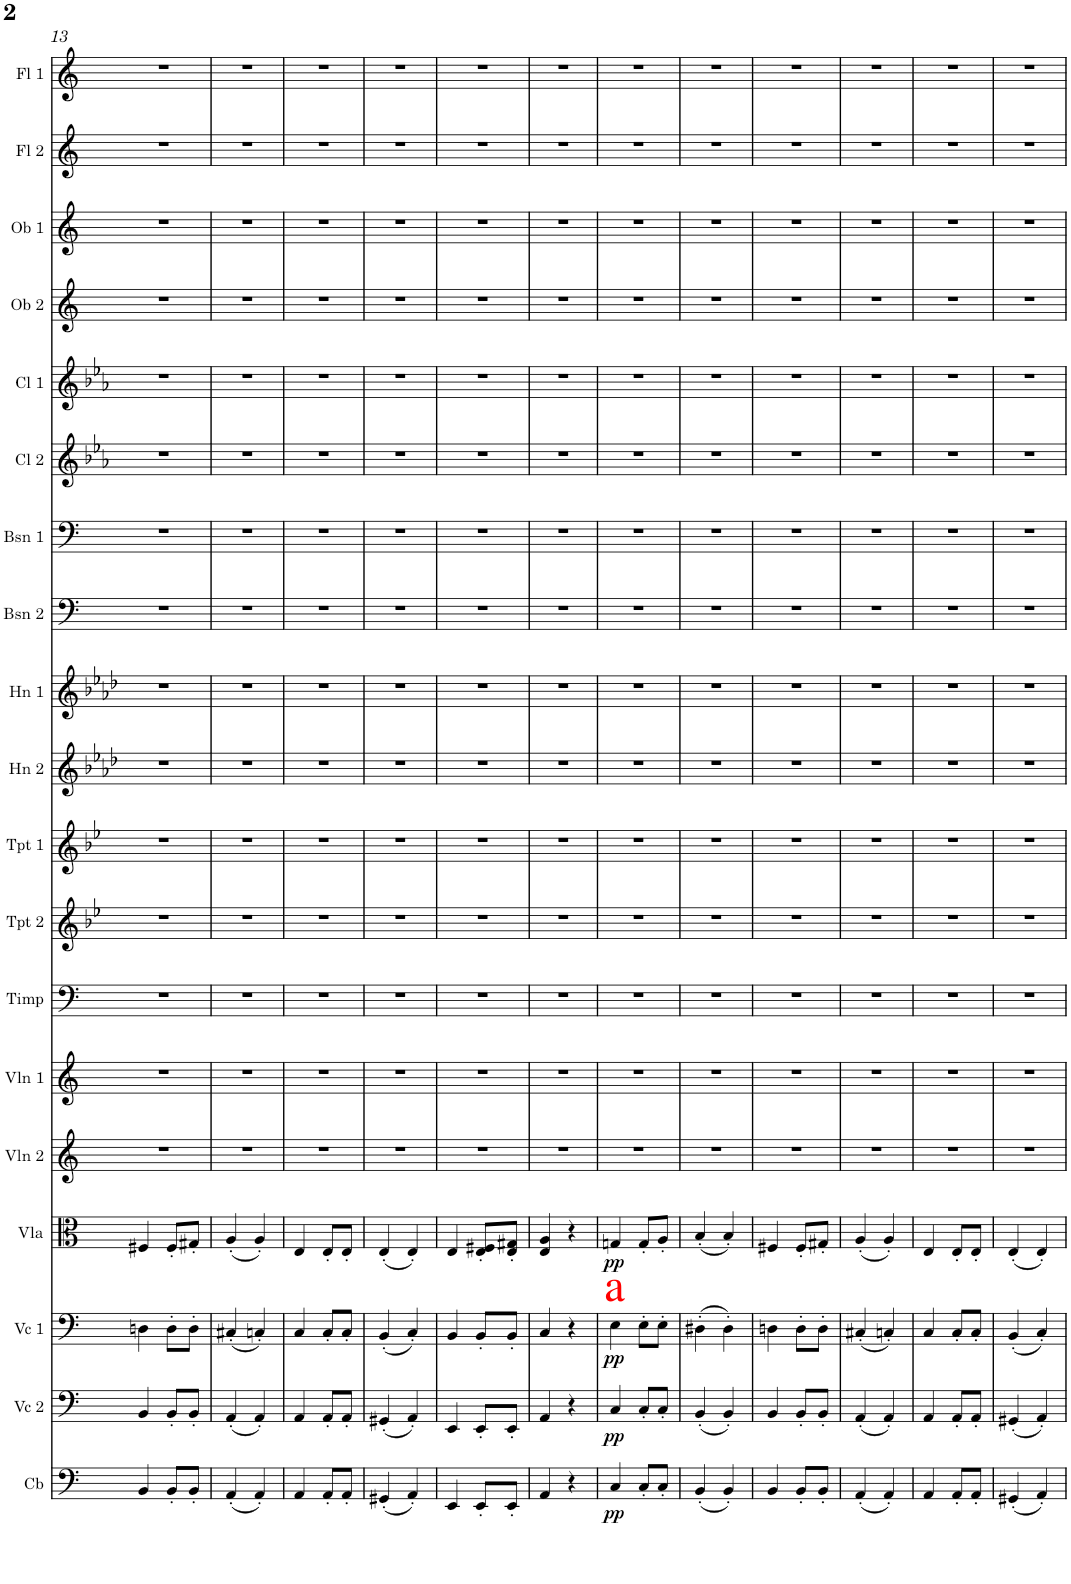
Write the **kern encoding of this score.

**kern	**dynam	**kern	**dynam	**kern	**dynam	**kern	**text	**dynam	**kern	**kern	**kern	**kern	**kern	**kern	**kern	**kern	**kern	**kern	**kern	**kern	**kern	**kern	**kern
*part19	*part19	*part18	*part18	*part17	*part17	*part16	*part16	*part16	*part15	*part14	*part13	*part12	*part11	*part10	*part9	*part8	*part7	*part6	*part5	*part4	*part3	*part2	*part1
*staff19	*staff19	*staff18	*staff18	*staff17	*staff17	*staff16	*staff16	*staff16	*staff15	*staff14	*staff13	*staff12	*staff11	*staff10	*staff9	*staff8	*staff7	*staff6	*staff5	*staff4	*staff3	*staff2	*staff1
*I"Contrabass	*	*I"Violoncello 2	*	*I"Violoncello 1	*	*I"Viola	*	*	*I"Violin 2	*I"Violin 1	*I"Timpani	*I"D Trumpet 2	*I"D Trumpet 1	*I"E Horn 2	*I"E Horn 1	*I"Bassoon 2	*I"Bassoon 1	*I"A Clarinet 2	*I"A Clarinet 1	*I"Oboe 2	*I"Oboe 1	*I"Flute 2	*I"Flute 1
*I'Cb	*	*I'Vc 2	*	*I'Vc 1	*	*I'Vla	*	*	*I'Vln 2	*I'Vln 1	*I'Timp	*I'Tpt 2	*I'Tpt 1	*I'Hn 2	*I'Hn 1	*I'Bsn 2	*I'Bsn 1	*I'Cl 2	*I'Cl 1	*I'Ob 2	*I'Ob 1	*I'Fl 2	*I'Fl 1
!!LO:PB:g=z
*clefF4	*	*clefF4	*	*clefF4	*	*clefC3	*	*	*clefG2	*clefG2	*clefF4	*clefG2	*clefG2	*clefG2	*clefG2	*clefF4	*clefF4	*clefG2	*clefG2	*clefG2	*clefG2	*clefG2	*clefG2
*Trd7c12	*	*	*	*	*	*	*	*	*	*	*	*Trd1c2	*Trd1c2	*Trd4c7	*Trd4c7	*	*	*Trd1c2	*Trd1c2	*	*	*	*
*k[]	*	*k[]	*	*k[]	*	*k[]	*	*	*k[]	*k[]	*k[]	*k[b-e-]	*k[b-e-]	*k[b-e-a-d-]	*k[b-e-a-d-]	*k[]	*k[]	*k[b-e-a-]	*k[b-e-a-]	*k[]	*k[]	*k[]	*k[]
*M2/4	*	*M2/4	*	*M2/4	*	*M2/4	*	*	*M2/4	*M2/4	*M2/4	*M2/4	*M2/4	*M2/4	*M2/4	*M2/4	*M2/4	*M2/4	*M2/4	*M2/4	*M2/4	*M2/4	*M2/4
=13	=13	=13	=13	=13	=13	=13	=13	=13	=13	=13	=13	=13	=13	=13	=13	=13	=13	=13	=13	=13	=13	=13	=13
4BB/	.	4BB/	.	4Dn\	.	4F#X/	.	.	2r	2r	2r	2r	2r	2r	2r	2r	2r	2r	2r	2r	2r	2r	2r
8BB'/L	.	8BB'/L	.	8D'\L	.	8F#'/L	.	.	.	.	.	.	.	.	.	.	.	.	.	.	.	.	.
8BB'/J	.	8BB'/J	.	8D'\J	.	8G#X'/J	.	.	.	.	.	.	.	.	.	.	.	.	.	.	.	.	.
=14	=14	=14	=14	=14	=14	=14	=14	=14	=14	=14	=14	=14	=14	=14	=14	=14	=14	=14	=14	=14	=14	=14	=14
(4AA'/	.	(4AA'/	.	(4C#X'/	.	(4A'/	.	.	2r	2r	2r	2r	2r	2r	2r	2r	2r	2r	2r	2r	2r	2r	2r
4AA'/)	.	4AA'/)	.	4Cn'/)	.	4A'/)	.	.	.	.	.	.	.	.	.	.	.	.	.	.	.	.	.
=15	=15	=15	=15	=15	=15	=15	=15	=15	=15	=15	=15	=15	=15	=15	=15	=15	=15	=15	=15	=15	=15	=15	=15
4AA/	.	4AA/	.	4C/	.	4E/	.	.	2r	2r	2r	2r	2r	2r	2r	2r	2r	2r	2r	2r	2r	2r	2r
8AA'/L	.	8AA'/L	.	8C'/L	.	8E'/L	.	.	.	.	.	.	.	.	.	.	.	.	.	.	.	.	.
8AA'/J	.	8AA'/J	.	8C'/J	.	8E'/J	.	.	.	.	.	.	.	.	.	.	.	.	.	.	.	.	.
=16	=16	=16	=16	=16	=16	=16	=16	=16	=16	=16	=16	=16	=16	=16	=16	=16	=16	=16	=16	=16	=16	=16	=16
(4GG#X'/	.	(4GG#X'/	.	(4BB'/	.	(4E'/	.	.	2r	2r	2r	2r	2r	2r	2r	2r	2r	2r	2r	2r	2r	2r	2r
4AA'/)	.	4AA'/)	.	4C'/)	.	4E'/)	.	.	.	.	.	.	.	.	.	.	.	.	.	.	.	.	.
=17	=17	=17	=17	=17	=17	=17	=17	=17	=17	=17	=17	=17	=17	=17	=17	=17	=17	=17	=17	=17	=17	=17	=17
4EE/	.	4EE/	.	4BB/	.	4E/	.	.	2r	2r	2r	2r	2r	2r	2r	2r	2r	2r	2r	2r	2r	2r	2r
8EE'/L	.	8EE'/L	.	8BB'/L	.	8E/' 8F#X/'L	.	.	.	.	.	.	.	.	.	.	.	.	.	.	.	.	.
8EE'/J	.	8EE'/J	.	8BB'/J	.	8E/' 8G#X/'J	.	.	.	.	.	.	.	.	.	.	.	.	.	.	.	.	.
=18	=18	=18	=18	=18	=18	=18	=18	=18	=18	=18	=18	=18	=18	=18	=18	=18	=18	=18	=18	=18	=18	=18	=18
4AA/	.	4AA/	.	4C/	.	4E/ 4A/	.	.	2r	2r	2r	2r	2r	2r	2r	2r	2r	2r	2r	2r	2r	2r	2r
4r	.	4r	.	4r	.	4r	.	.	.	.	.	.	.	.	.	.	.	.	.	.	.	.	.
=19	=19	=19	=19	=19	=19	=19	=19	=19	=19	=19	=19	=19	=19	=19	=19	=19	=19	=19	=19	=19	=19	=19	=19
!	!LO:DY:b	!	!LO:DY:b	!	!LO:DY:b	!	!LO:LY:b:color=#FF0000	!LO:DY:b	!	!	!	!	!	!	!	!	!	!	!	!	!	!	!
4C/	pp	4C/	pp	4E\	pp	4Gn/	a	pp	2r	2r	2r	2r	2r	2r	2r	2r	2r	2r	2r	2r	2r	2r	2r
8C'/L	.	8C'/L	.	8E'\L	.	8G'/L	.	.	.	.	.	.	.	.	.	.	.	.	.	.	.	.	.
8C'/J	.	8C'/J	.	8E'\J	.	8A'/J	.	.	.	.	.	.	.	.	.	.	.	.	.	.	.	.	.
=20	=20	=20	=20	=20	=20	=20	=20	=20	=20	=20	=20	=20	=20	=20	=20	=20	=20	=20	=20	=20	=20	=20	=20
(4BB'/	.	(4BB'/	.	(4D#X'\	.	(4B'/	.	.	2r	2r	2r	2r	2r	2r	2r	2r	2r	2r	2r	2r	2r	2r	2r
4BB'/)	.	4BB'/)	.	4D#'\)	.	4B'/)	.	.	.	.	.	.	.	.	.	.	.	.	.	.	.	.	.
=21	=21	=21	=21	=21	=21	=21	=21	=21	=21	=21	=21	=21	=21	=21	=21	=21	=21	=21	=21	=21	=21	=21	=21
4BB/	.	4BB/	.	4Dn\	.	4F#X/	.	.	2r	2r	2r	2r	2r	2r	2r	2r	2r	2r	2r	2r	2r	2r	2r
8BB'/L	.	8BB'/L	.	8D'\L	.	8F#'/L	.	.	.	.	.	.	.	.	.	.	.	.	.	.	.	.	.
8BB'/J	.	8BB'/J	.	8D'\J	.	8G#X'/J	.	.	.	.	.	.	.	.	.	.	.	.	.	.	.	.	.
=22	=22	=22	=22	=22	=22	=22	=22	=22	=22	=22	=22	=22	=22	=22	=22	=22	=22	=22	=22	=22	=22	=22	=22
(4AA'/	.	(4AA'/	.	(4C#X'/	.	(4A'/	.	.	2r	2r	2r	2r	2r	2r	2r	2r	2r	2r	2r	2r	2r	2r	2r
4AA'/)	.	4AA'/)	.	4Cn'/)	.	4A'/)	.	.	.	.	.	.	.	.	.	.	.	.	.	.	.	.	.
=23	=23	=23	=23	=23	=23	=23	=23	=23	=23	=23	=23	=23	=23	=23	=23	=23	=23	=23	=23	=23	=23	=23	=23
4AA/	.	4AA/	.	4C/	.	4E/	.	.	2r	2r	2r	2r	2r	2r	2r	2r	2r	2r	2r	2r	2r	2r	2r
8AA'/L	.	8AA'/L	.	8C'/L	.	8E'/L	.	.	.	.	.	.	.	.	.	.	.	.	.	.	.	.	.
8AA'/J	.	8AA'/J	.	8C'/J	.	8E'/J	.	.	.	.	.	.	.	.	.	.	.	.	.	.	.	.	.
=24	=24	=24	=24	=24	=24	=24	=24	=24	=24	=24	=24	=24	=24	=24	=24	=24	=24	=24	=24	=24	=24	=24	=24
(4GG#X'/	.	(4GG#X'/	.	(4BB'/	.	(4E'/	.	.	2r	2r	2r	2r	2r	2r	2r	2r	2r	2r	2r	2r	2r	2r	2r
4AA'/)	.	4AA'/)	.	4C'/)	.	4E'/)	.	.	.	.	.	.	.	.	.	.	.	.	.	.	.	.	.
=	=	=	=	=	=	=	=	=	=	=	=	=	=	=	=	=	=	=	=	=	=	=	=
*-	*-	*-	*-	*-	*-	*-	*-	*-	*-	*-	*-	*-	*-	*-	*-	*-	*-	*-	*-	*-	*-	*-	*-
